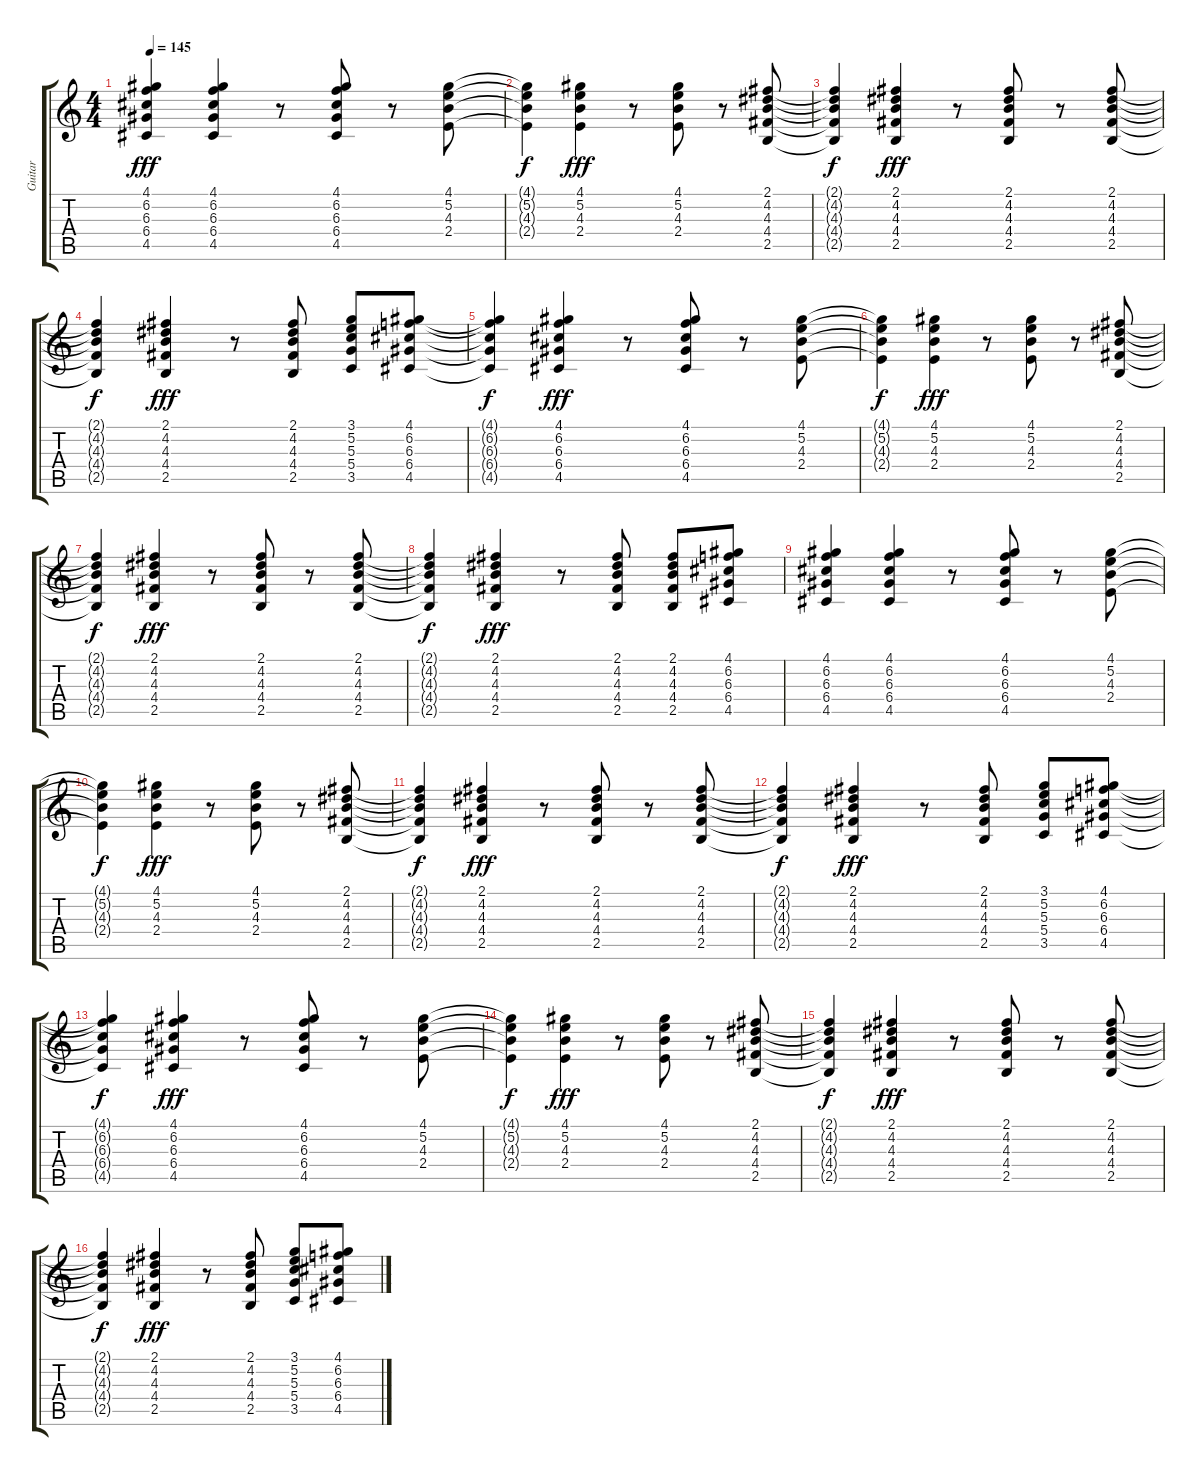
\track ("Guitar" "Guitar") {instrument electricguitarclean}
\staff {score tabs}
\tuning (E4 B3 G3 D3 A2 E2) {hide}
\ts (4 4)
\tempo 145
\clef g2
\ks c
(4.1 6.2 6.3 6.4 4.5).4{dy fff instrument electricguitarclean} (4.1 6.2 6.3 6.4 4.5).4 r.8 (4.1 6.2 6.3 6.4 4.5).8 r.8 (4.1 5.2 4.3 2.4).8 |
(4.1{t} 5.2{t} 4.3{t} 2.4{t}).4{dy f} (4.1 5.2 4.3 2.4).4{dy fff} r.8 (4.1 5.2 4.3 2.4).8 r.8 (2.1 4.2 4.3 4.4 2.5).8 |
(2.1{t} 4.2{t} 4.3{t} 4.4{t} 2.5{t}).4{dy f} (2.1 4.2 4.3 4.4 2.5).4{dy fff} r.8 (2.1 4.2 4.3 4.4 2.5).8 r.8 (2.1 4.2 4.3 4.4 2.5).8 |
(2.1{t} 4.2{t} 4.3{t} 4.4{t} 2.5{t}).4{dy f} (2.1 4.2 4.3 4.4 2.5).4{dy fff} r.8 (2.1 4.2 4.3 4.4 2.5).8 (3.1 5.2 5.3 5.4 3.5).8 (4.1 6.2 6.3 6.4 4.5).8 |
(4.1{t} 6.2{t} 6.3{t} 6.4{t} 4.5{t}).4{dy f} (4.1 6.2 6.3 6.4 4.5).4{dy fff} r.8 (4.1 6.2 6.3 6.4 4.5).8 r.8 (4.1 5.2 4.3 2.4).8 |
(4.1{t} 5.2{t} 4.3{t} 2.4{t}).4{dy f} (4.1 5.2 4.3 2.4).4{dy fff} r.8 (4.1 5.2 4.3 2.4).8 r.8 (2.1 4.2 4.3 4.4 2.5).8 |
(2.1{t} 4.2{t} 4.3{t} 4.4{t} 2.5{t}).4{dy f} (2.1 4.2 4.3 4.4 2.5).4{dy fff} r.8 (2.1 4.2 4.3 4.4 2.5).8 r.8 (2.1 4.2 4.3 4.4 2.5).8 |
(2.1{t} 4.2{t} 4.3{t} 4.4{t} 2.5{t}).4{dy f} (2.1 4.2 4.3 4.4 2.5).4{dy fff} r.8 (2.1 4.2 4.3 4.4 2.5).8 (2.1 4.2 4.3 4.4 2.5).8 (4.1 6.2 6.3 6.4 4.5).8 |
(4.1 6.2 6.3 6.4 4.5).4 (4.1 6.2 6.3 6.4 4.5).4 r.8 (4.1 6.2 6.3 6.4 4.5).8 r.8 (4.1 5.2 4.3 2.4).8 |
(4.1{t} 5.2{t} 4.3{t} 2.4{t}).4{dy f} (4.1 5.2 4.3 2.4).4{dy fff} r.8 (4.1 5.2 4.3 2.4).8 r.8 (2.1 4.2 4.3 4.4 2.5).8 |
(2.1{t} 4.2{t} 4.3{t} 4.4{t} 2.5{t}).4{dy f} (2.1 4.2 4.3 4.4 2.5).4{dy fff} r.8 (2.1 4.2 4.3 4.4 2.5).8 r.8 (2.1 4.2 4.3 4.4 2.5).8 |
(2.1{t} 4.2{t} 4.3{t} 4.4{t} 2.5{t}).4{dy f} (2.1 4.2 4.3 4.4 2.5).4{dy fff} r.8 (2.1 4.2 4.3 4.4 2.5).8 (3.1 5.2 5.3 5.4 3.5).8 (4.1 6.2 6.3 6.4 4.5).8 |
(4.1{t} 6.2{t} 6.3{t} 6.4{t} 4.5{t}).4{dy f} (4.1 6.2 6.3 6.4 4.5).4{dy fff} r.8 (4.1 6.2 6.3 6.4 4.5).8 r.8 (4.1 5.2 4.3 2.4).8 |
(4.1{t} 5.2{t} 4.3{t} 2.4{t}).4{dy f} (4.1 5.2 4.3 2.4).4{dy fff} r.8 (4.1 5.2 4.3 2.4).8 r.8 (2.1 4.2 4.3 4.4 2.5).8 |
(2.1{t} 4.2{t} 4.3{t} 4.4{t} 2.5{t}).4{dy f} (2.1 4.2 4.3 4.4 2.5).4{dy fff} r.8 (2.1 4.2 4.3 4.4 2.5).8 r.8 (2.1 4.2 4.3 4.4 2.5).8 |
(2.1{t} 4.2{t} 4.3{t} 4.4{t} 2.5{t}).4{dy f} (2.1 4.2 4.3 4.4 2.5).4{dy fff} r.8 (2.1 4.2 4.3 4.4 2.5).8 (3.1 5.2 5.3 5.4 3.5).8 (4.1 6.2 6.3 6.4 4.5).8
